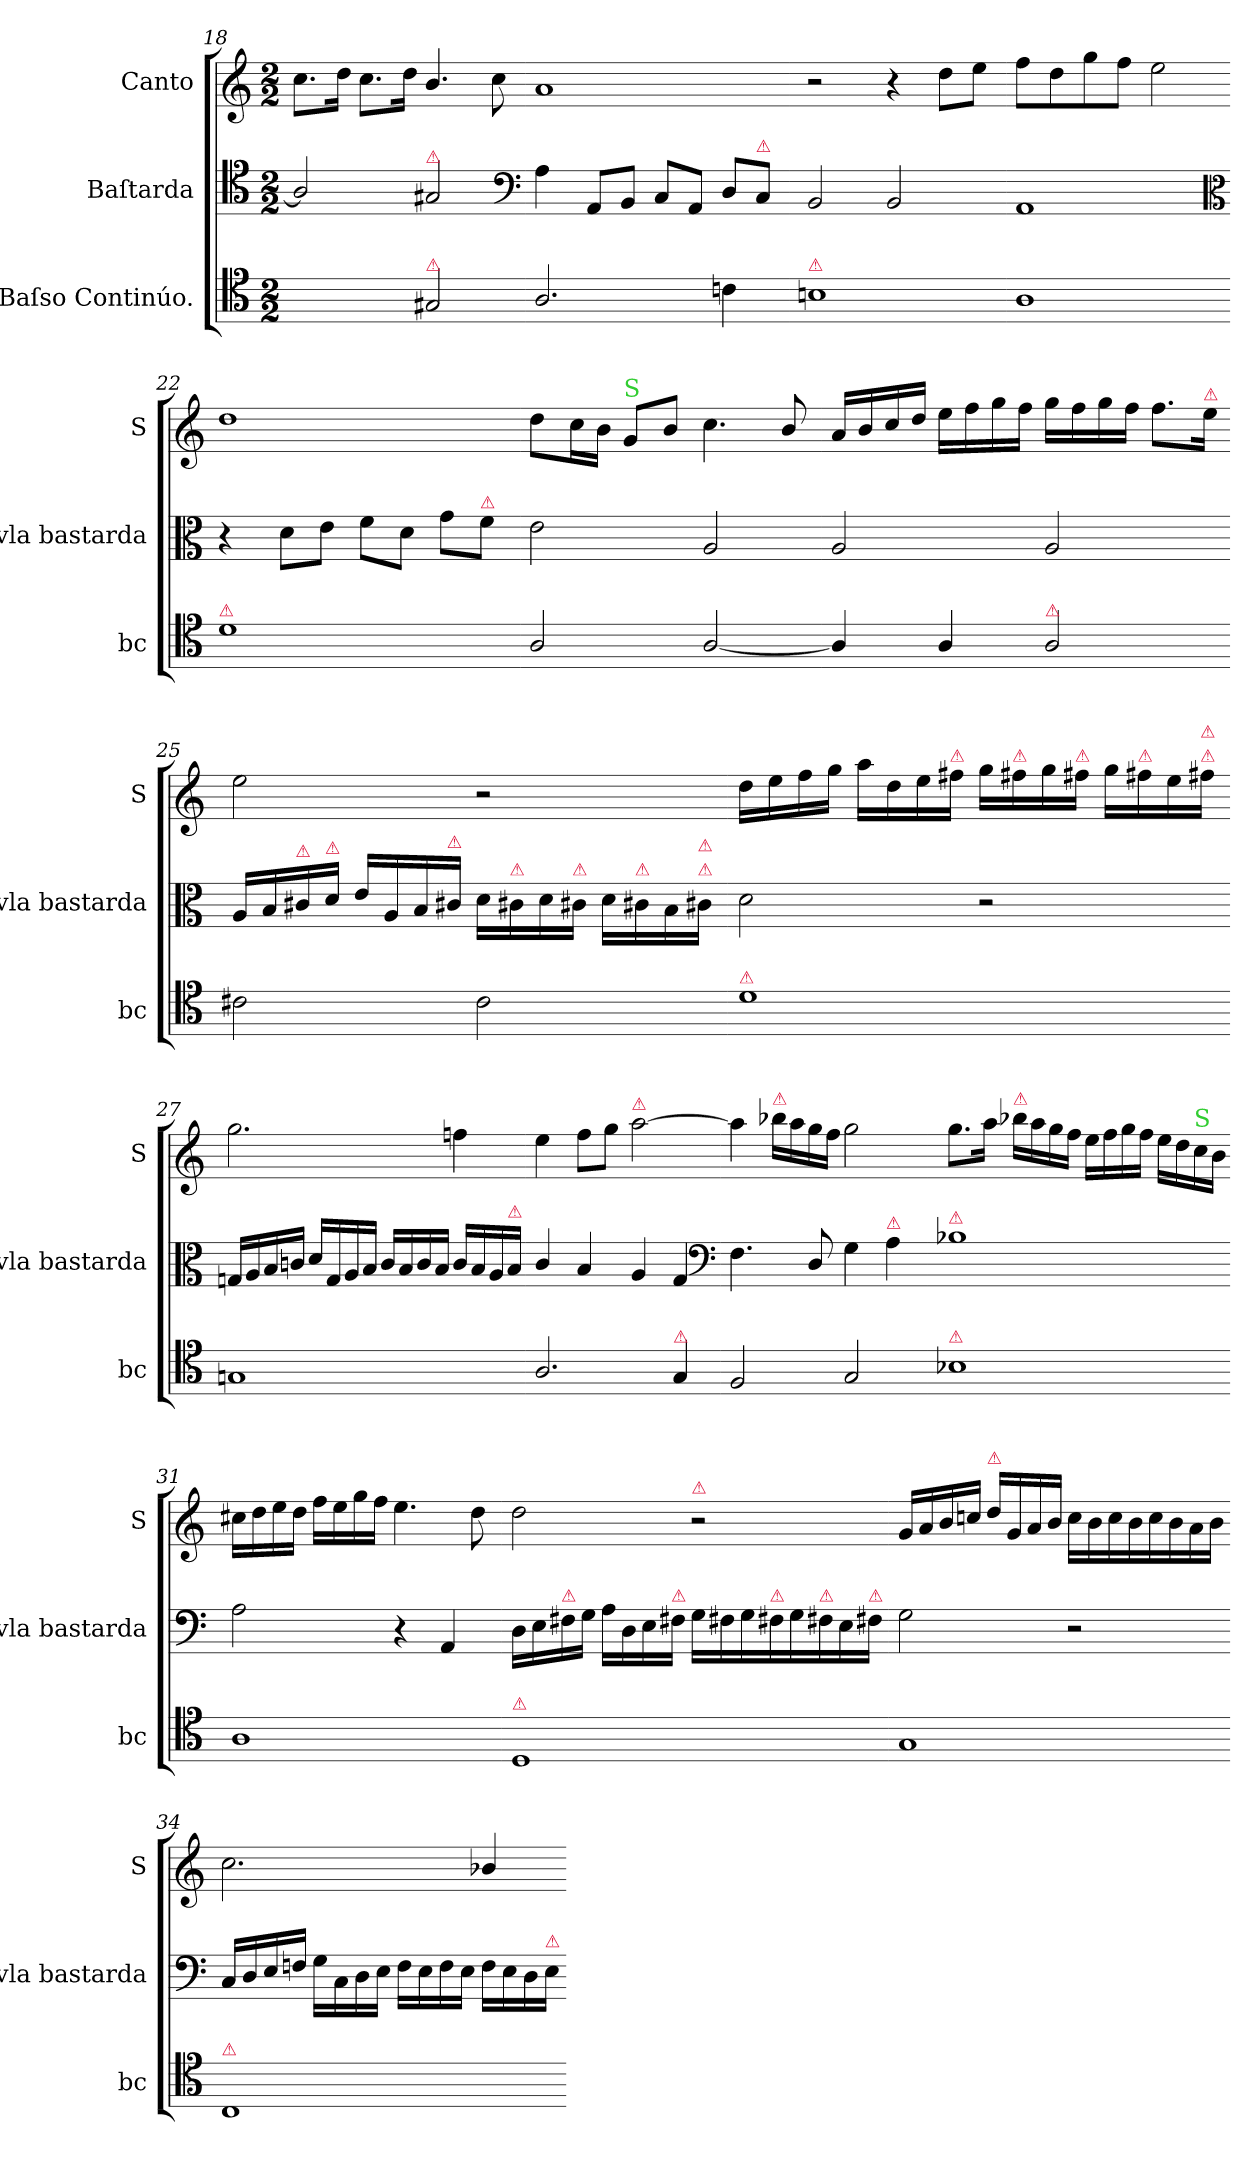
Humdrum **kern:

**kern	**kern	**kern
*part3	*part2	*part1
*staff3	*staff2	*staff1
*I"Baſso Continúo.	*I"Baſtarda	*I"Canto
*I'bc	*I'vla bastarda	*I'S
*clefC4	*clefC4	*clefG2
*k[]	*k[]	*k[]
*M2/2	*M2/2	*M2/2
=18	=18	=18
2ryy	2A/]	8.cc\L
.	.	16dd\Jk
.	.	8.cc\L
.	.	16dd\Jk
!	!LO:TX:a:color=crimson:t=⚠	!
!LO:TX:a:color=crimson:t=⚠	!	!
2G#X/	2G#X/	4.b/
.	.	8cc\
*	*clefF4	*
=19-	=19-	=19-
2.A/	4A\	1a
.	8AA/L	.
.	8BB/J	.
.	8C/L	.
.	8AA/J	.
4cn\	8D/L	.
!	!LO:TX:a:color=crimson:t=⚠	!
.	8C/J	.
=20-	=20-	=20-
!LO:TX:a:color=crimson:t=⚠	!	!
1Bn	2BB/	2r
.	2BB/	4r
.	.	8dd\L
.	.	8ee\J
=21-	=21-	=21-
1A	1AA	8ff\L
.	.	8dd\
.	.	8gg\
.	.	8ff\J
.	.	2ee\
*	*clefC3	*
=22-	=22-	=22-
!LO:TX:a:color=crimson:t=⚠	!	!
1d	4r	1dd
.	8d\L	.
.	8e\J	.
.	8f\L	.
.	8d\J	.
.	8g\L	.
!	!LO:TX:a:color=crimson:t=⚠	!
.	8f\J	.
=23-	=23-	=23-
2A/	2e\	8dd\L
.	.	16cc\L
.	.	16b\JJ
!	!	!LO:TX:a:color=limegreen:t=S
.	.	8g/L
.	.	8b/J
[2A/	2A/	4.cc\
.	.	8b/
=24-	=24-	=24-
4A/]	2A/	16a/LL
.	.	16b/
.	.	16cc/
.	.	16dd/JJ
4A/	.	16ee\LL
.	.	16ff\
.	.	16gg\
.	.	16ff\JJ
!LO:TX:a:color=crimson:t=⚠	!	!
2A/	2A/	16gg\LL
.	.	16ff\
.	.	16gg\
.	.	16ff\JJ
.	.	8.ff\L
!	!	!LO:TX:a:color=crimson:t=⚠
.	.	16ee\Jk
=25-	=25-	=25-
2c#X\	16A/LL	2ee\
.	16B/	.
!	!LO:TX:a:color=crimson:t=⚠	!
.	16c#X/	.
!	!LO:TX:a:color=crimson:t=⚠	!
.	16d/JJ	.
.	16e/LL	.
.	16A/	.
.	16B/	.
!	!LO:TX:a:color=crimson:t=⚠	!
.	16c#X/JJ	.
2c#\	16d\LL	2r
!	!LO:TX:a:color=crimson:t=⚠	!
.	16c#X\	.
.	16d\	.
!	!LO:TX:a:color=crimson:t=⚠	!
.	16c#X\JJ	.
.	16d\LL	.
!	!LO:TX:a:color=crimson:t=⚠	!
.	16c#X\	.
.	16B\	.
!	!LO:TX:a:color=crimson:t=⚠	!
!	!LO:TX:a:color=crimson:t=⚠	!
.	16c#X\JJ	.
=26-	=26-	=26-
!LO:TX:a:color=crimson:t=⚠	!	!
1d	2d\	16dd\LL
.	.	16ee\
.	.	16ff\
.	.	16gg\JJ
.	.	16aa\LL
.	.	16dd\
.	.	16ee\
!	!	!LO:TX:a:color=crimson:t=⚠
.	.	16ff#X\JJ
.	2r	16gg\LL
!	!	!LO:TX:a:color=crimson:t=⚠
.	.	16ff#X\
.	.	16gg\
!	!	!LO:TX:a:color=crimson:t=⚠
.	.	16ff#X\JJ
.	.	16gg\LL
!	!	!LO:TX:a:color=crimson:t=⚠
.	.	16ff#X\
.	.	16ee\
!	!	!LO:TX:a:color=crimson:t=⚠
!	!	!LO:TX:a:color=crimson:t=⚠
.	.	16ff#X\JJ
=27-	=27-	=27-
1Gn	16Gn/LL	2.gg\
.	16A/	.
.	16B/	.
.	16cn/JJ	.
.	16d/LL	.
.	16G/	.
.	16A/	.
.	16B/JJ	.
.	16c/LL	.
.	16B/	.
.	16c/	.
.	16B/JJ	.
.	16c/LL	4ffn\
.	16B/	.
.	16A/	.
!	!LO:TX:a:color=crimson:t=⚠	!
.	16B/JJ	.
=28-	=28-	=28-
2.A/	4c/	4ee\
.	4B/	8ff\L
.	.	8gg\J
!	!	!LO:TX:a:color=crimson:t=⚠
.	4A/	[2aa\
!LO:TX:a:color=crimson:t=⚠	!	!
4G/	4G/	.
*	*clefF4	*
=29-	=29-	=29-
2F/	4.F\	4aa\]
!	!	!LO:TX:a:color=crimson:t=⚠
.	.	16bb-X\LL
.	.	16aa\
.	8D/	16gg\
.	.	16ff\JJ
2G/	4G\	2gg\
!	!LO:TX:a:color=crimson:t=⚠	!
.	4A\	.
=30-	=30-	=30-
!	!LO:TX:a:color=crimson:t=⚠	!
!LO:TX:a:color=crimson:t=⚠	!	!
1B-X	1B-X	8.gg\L
.	.	16aa\Jk
!	!	!LO:TX:a:color=crimson:t=⚠
.	.	16bb-X\LL
.	.	16aa\
.	.	16gg\
.	.	16ff\JJ
.	.	16ee\LL
.	.	16ff\
.	.	16gg\
.	.	16ff\JJ
.	.	16ee\LL
.	.	16dd\
!	!	!LO:TX:a:color=limegreen:t=S
.	.	16cc\
.	.	16b\JJ
=31-	=31-	=31-
1A	2A\	16cc#X\LL
.	.	16dd\
.	.	16ee\
.	.	16dd\JJ
.	.	16ff\LL
.	.	16ee\
.	.	16gg\
.	.	16ff\JJ
.	4r	4.ee\
.	4AA/	.
.	.	8dd\
=32-	=32-	=32-
!LO:TX:a:color=crimson:t=⚠	!	!
1D	16D\LL	2dd\
.	16E\	.
!	!LO:TX:a:color=crimson:t=⚠	!
.	16F#X\	.
.	16G\JJ	.
.	16A\LL	.
.	16D\	.
.	16E\	.
!	!LO:TX:a:color=crimson:t=⚠	!
.	16F#X\JJ	.
!	!	!LO:TX:a:color=crimson:t=⚠
.	16G\LL	2r
.	16F#X\	.
.	16G\	.
!	!LO:TX:a:color=crimson:t=⚠	!
.	16F#X\	.
.	16G\	.
!	!LO:TX:a:color=crimson:t=⚠	!
.	16F#X\	.
.	16E\	.
!	!LO:TX:a:color=crimson:t=⚠	!
.	16F#X\JJ	.
=33-	=33-	=33-
1G	2G\	16g/LL
.	.	16a/
.	.	16b/
.	.	16ccn/JJ
!	!	!LO:TX:a:color=crimson:t=⚠
.	.	16dd/LL
.	.	16g/
.	.	16a/
.	.	16b\JJ
.	2r	16cc\LL
.	.	16b\
.	.	16cc\
.	.	16b\
.	.	16cc\
.	.	16b\
.	.	16a\
.	.	16b\JJ
=34-	=34-	=34-
!LO:TX:a:color=crimson:t=⚠	!	!
1C	16C/LL	2.cc\
.	16D/	.
.	16E/	.
.	16Fn/JJ	.
.	16G\LL	.
.	16C\	.
.	16D\	.
.	16E\JJ	.
.	16F\LL	.
.	16E\	.
.	16F\	.
.	16E\JJ	.
.	16F\LL	4b-X/
.	16E\	.
.	16D\	.
!	!LO:TX:a:color=crimson:t=⚠	!
.	16E\JJ	.
=-	=-	=-
*-	*-	*-
